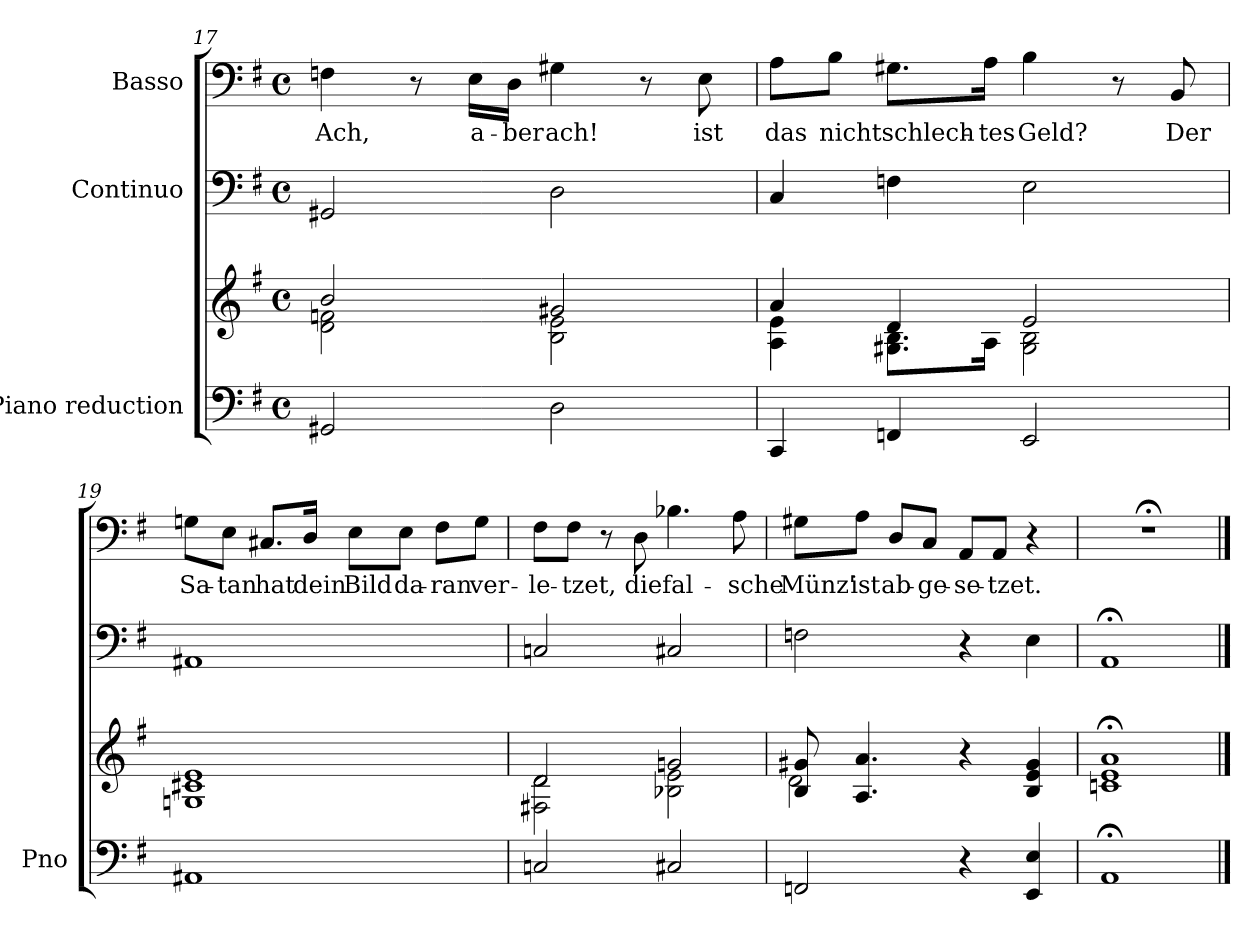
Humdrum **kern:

**kern	**kern	**kern	**kern	**text
*part3	*part3	*part2	*part1	*part1
*staff4	*staff3	*staff2	*staff1	*staff1
*I"Piano reduction	*	*I"Continuo	*I"Basso	*
*I'Pno	*	*	*	*
*clefF4	*clefG2	*clefF4	*clefF4	*
*k[f#]	*k[f#]	*k[f#]	*k[f#]	*
*M4/4	*M4/4	*M4/4	*M4/4	*
*met(c)	*met(c)	*met(c)	*met(c)	*
=17	=17	=17	=17	=17
*	*^	*	*	*
!	!	!	!	!	!LO:LY:b
2GG#X/	2b/	2d\ 2fn\	2GG#X/	4Fn\	Ach,
.	.	.	.	8r	.
!	!	!	!	!	!LO:LY:b
.	.	.	.	16E\LL	a-
!	!	!	!	!	!LO:LY:b
.	.	.	.	16D\JJ	-ber
!	!	!	!	!	!LO:LY:b
2D\	2g#X/	2B\ 2e\	2D\	4G#X\	ach!
.	.	.	.	8r	.
!	!	!	!	!	!LO:LY:b
.	.	.	.	8E\	ist
=18	=18	=18	=18	=18	=18
!	!	!	!	!	!LO:LY:b
4CC/	4a/	4A\ 4e\	4C/	8A\L	das
!	!	!	!	!	!LO:LY:b
.	.	.	.	8B\J	nicht
!	!	!	!	!	!LO:LY:b
4FFn/	4d/	8.G#X\ 8.B\L	4Fn\	8.G#X\L	schlech-
!	!	!	!	!	!LO:LY:b
.	.	16A\Jk	.	16A\Jk	-tes
!	!	!	!	!	!LO:LY:b
2EE/	2e/	2G#\ 2B\	2E\	4B\	Geld?
.	.	.	.	8r	.
!	!	!	!	!	!LO:LY:b
.	.	.	.	8BB/	Der
*	*v	*v	*	*	*
=19	=19	=19	=19	=19
!	!	!	!	!LO:LY:b
1AA#X	1Gn 1c#X 1e	1AA#X	8Gn\L	Sa-
!	!	!	!	!LO:LY:b
.	.	.	8E\J	-tan
!	!	!	!	!LO:LY:b
.	.	.	8.C#X/L	hat
!	!	!	!	!LO:LY:b
.	.	.	16D/Jk	dein
!	!	!	!	!LO:LY:b
.	.	.	8E\L	Bild
!	!	!	!	!LO:LY:b
.	.	.	8E\J	da-
!	!	!	!	!LO:LY:b
.	.	.	8F#\L	-ran
!	!	!	!	!LO:LY:b
.	.	.	8G\J	ver-
!!LO:PB:g=z
=20	=20	=20	=20	=20
*	*^	*	*	*
!	!	!	!	!	!LO:LY:b
2Cn/	2d/	2F#X\ 2d\	2Cn/	8F#\L	-le-
!	!	!	!	!	!LO:LY:b
.	.	.	.	8F#\J	-tzet,
.	.	.	.	8r	.
!	!	!	!	!	!LO:LY:b
.	.	.	.	8D\	die
!	!	!	!	!	!LO:LY:b
2C#X/	2gn/	2B-X\ 2e\	2C#X/	4.B-X\	fal-
!	!	!	!	!	!LO:LY:b
.	.	.	.	8A\	-sche
=21	=21	=21	=21	=21	=21
!	!	!	!	!	!LO:LY:b
2FFn/	8B/ 8g#X/	2d\	2Fn\	8G#X\L	Münz'
!	!	!	!	!	!LO:LY:b
.	4.A/ 4.a/	.	.	8A\J	ist
!	!	!	!	!	!LO:LY:b
.	.	.	.	8D/L	ab-
!	!	!	!	!	!LO:LY:b
.	.	.	.	8C/J	-ge-
!	!	!	!	!	!LO:LY:b
4r	4r	4ryy	4r	8AA/L	-se-
!	!	!	!	!	!LO:LY:b
.	.	.	.	8AA/J	-tzet.
4EE/ 4E/	4B/ 4e/ 4g#/	4ryy	4E\	4r	.
*	*v	*v	*	*	*
=22	=22	=22	=22	=22
1AA;	1cn;< 1e;< 1a;<	1AA;<	1r;<	.
==	==	==	==	==
*-	*-	*-	*-	*-
